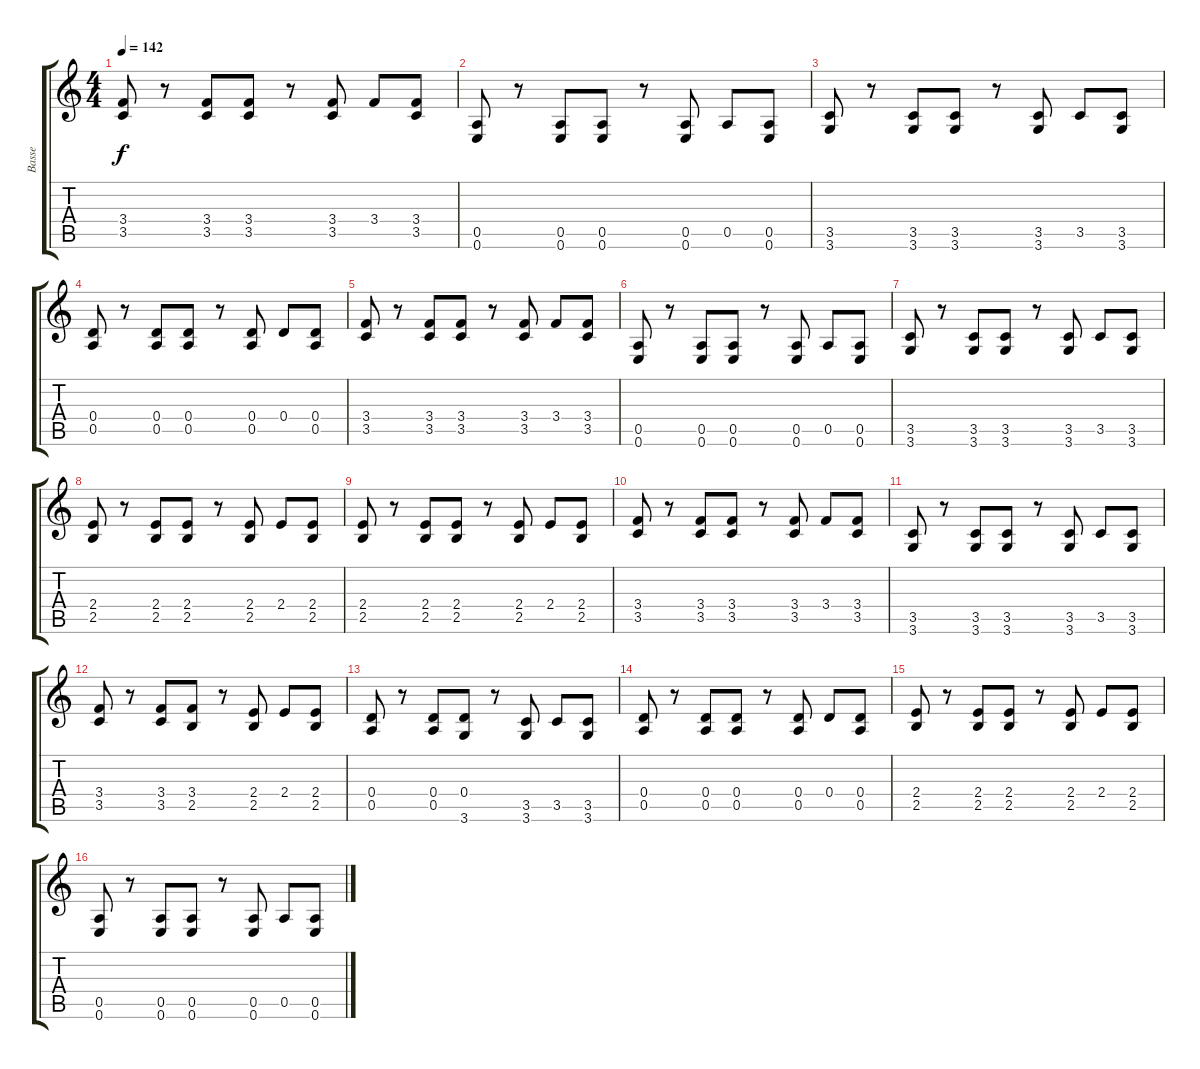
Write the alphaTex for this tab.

\track ("Basse" "Basse") {instrument synthbass1}
\staff {score tabs}
\tuning (E4 B3 G3 D3 A2 E2) {hide}
\ts (4 4)
\tempo 142
\clef g2
\ks c
(3.4 3.5).8{dy f} r.8 (3.4 3.5).8 (3.4 3.5).8 r.8 (3.4 3.5).8 3.4.8 (3.4 3.5).8 |
(0.5 0.6).8 r.8 (0.5 0.6).8 (0.5 0.6).8 r.8 (0.5 0.6).8 0.5.8 (0.5 0.6).8 |
(3.5 3.6).8 r.8 (3.5 3.6).8 (3.5 3.6).8 r.8 (3.5 3.6).8 3.5.8 (3.5 3.6).8 |
(0.4 0.5).8 r.8 (0.4 0.5).8 (0.4 0.5).8 r.8 (0.4 0.5).8 0.4.8 (0.4 0.5).8 |
(3.4 3.5).8 r.8 (3.4 3.5).8 (3.4 3.5).8 r.8 (3.4 3.5).8 3.4.8 (3.4 3.5).8 |
(0.5 0.6).8 r.8 (0.5 0.6).8 (0.5 0.6).8 r.8 (0.5 0.6).8 0.5.8 (0.5 0.6).8 |
(3.5 3.6).8 r.8 (3.5 3.6).8 (3.5 3.6).8 r.8 (3.5 3.6).8 3.5.8 (3.5 3.6).8 |
(2.4 2.5).8 r.8 (2.4 2.5).8 (2.4 2.5).8 r.8 (2.4 2.5).8 2.4.8 (2.4 2.5).8 |
(2.4 2.5).8 r.8 (2.4 2.5).8 (2.4 2.5).8 r.8 (2.4 2.5).8 2.4.8 (2.4 2.5).8 |
(3.4 3.5).8 r.8 (3.4 3.5).8 (3.4 3.5).8 r.8 (3.4 3.5).8 3.4.8 (3.4 3.5).8 |
(3.5 3.6).8 r.8 (3.5 3.6).8 (3.5 3.6).8 r.8 (3.5 3.6).8 3.5.8 (3.5 3.6).8 |
(3.4 3.5).8 r.8 (3.4 3.5).8 (3.4 2.5).8 r.8 (2.4 2.5).8 2.4.8 (2.4 2.5).8 |
(0.4 0.5).8 r.8 (0.4 0.5).8 (0.4 3.6).8 r.8 (3.5 3.6).8 3.5.8 (3.5 3.6).8 |
(0.4 0.5).8 r.8 (0.4 0.5).8 (0.4 0.5).8 r.8 (0.4 0.5).8 0.4.8 (0.4 0.5).8 |
(2.4 2.5).8 r.8 (2.4 2.5).8 (2.4 2.5).8 r.8 (2.4 2.5).8 2.4.8 (2.4 2.5).8 |
(0.5 0.6).8 r.8 (0.5 0.6).8 (0.5 0.6).8 r.8 (0.5 0.6).8 0.5.8 (0.5 0.6).8
